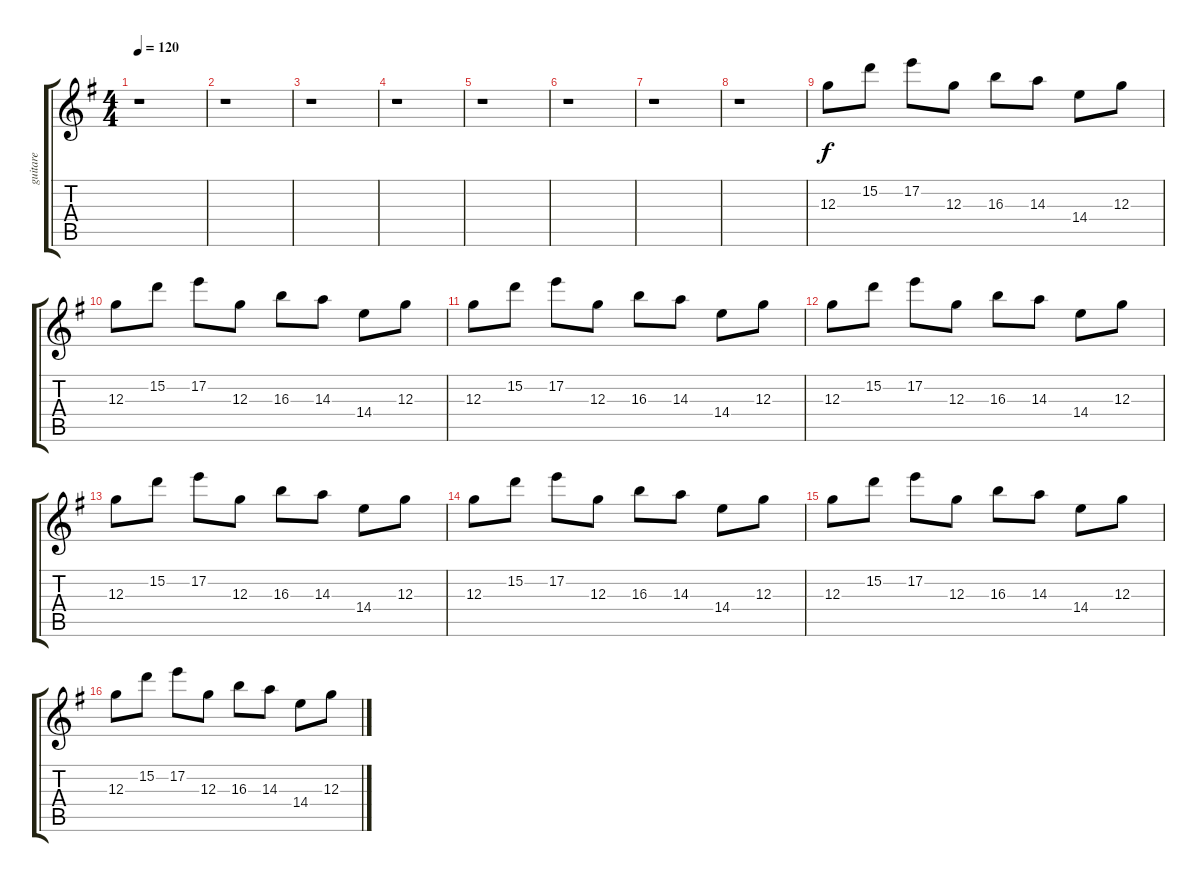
\track ("guitare" "guitare") {instrument distortionguitar}
\staff {score tabs}
\tuning (E4 B3 G3 D3 A2 E2) {hide}
\ts (4 4)
\tempo 120
\clef g2
\ks g
r.1{dy f instrument distortionguitar} |
r.1 |
r.1 |
r.1 |
r.1 |
r.1 |
r.1 |
r.1 |
12.3.8 15.2.8 17.2.8 12.3.8 16.3.8 14.3.8 14.4.8 12.3.8 |
12.3.8 15.2.8 17.2.8 12.3.8 16.3.8 14.3.8 14.4.8 12.3.8 |
12.3.8 15.2.8 17.2.8 12.3.8 16.3.8 14.3.8 14.4.8 12.3.8 |
12.3.8 15.2.8 17.2.8 12.3.8 16.3.8 14.3.8 14.4.8 12.3.8 |
12.3.8 15.2.8 17.2.8 12.3.8 16.3.8 14.3.8 14.4.8 12.3.8 |
12.3.8 15.2.8 17.2.8 12.3.8 16.3.8 14.3.8 14.4.8 12.3.8 |
12.3.8 15.2.8 17.2.8 12.3.8 16.3.8 14.3.8 14.4.8 12.3.8 |
12.3.8 15.2.8 17.2.8 12.3.8 16.3.8 14.3.8 14.4.8 12.3.8
